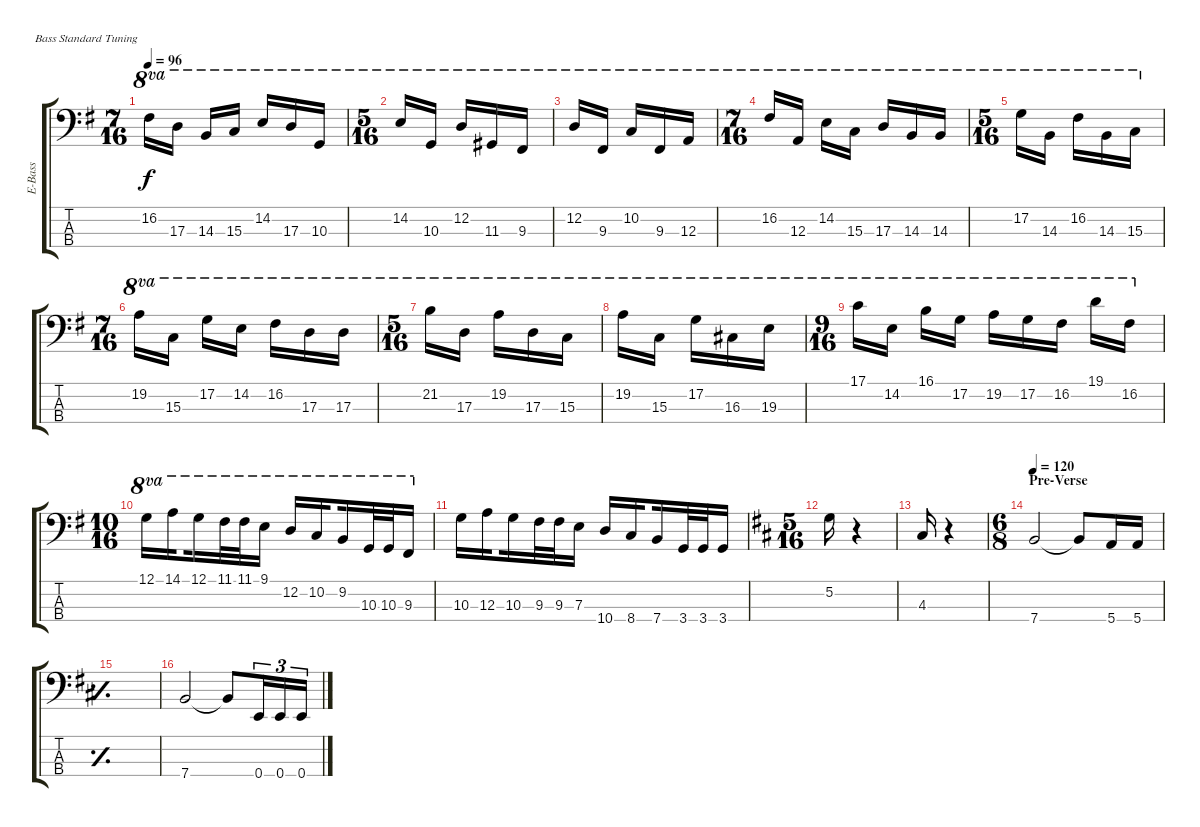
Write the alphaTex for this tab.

\defaultSystemsLayout 4
\bracketExtendMode groupsimilarinstruments
\otherSystemsTrackNameOrientation horizontal
\track ("Electric Bass" "E-Bass") {multiBarRest instrument electricbassfinger}
\staff {score tabs}
\tuning (G2 D2 A1 E1)
\ts (7 16)
\beaming (8 3 3 1)
\tempo 96
\clef f4
\ks g
16.2{acc #}.16{ot 8va dy f beam Down beam merge} 17.3{acc forcenatural}.16{ot 8va beam Down beam split} 14.3{acc forcenatural}.16{ot 8va beam Up beam merge} 15.3{acc forcenatural}.16{ot 8va beam Up beam split} 14.2{acc forcenatural}.16{ot 8va beam Up beam merge} 17.3{acc forcenatural}.16{ot 8va beam Up beam merge} 10.3{acc forcenatural}.16{ot 8va beam Up beam merge} |
\ts (5 16)
\beaming (8 3 3 1)
14.2{acc forcenatural}.16{ot 8va beam Up beam merge} 10.3{acc forcenatural}.16{ot 8va beam Up beam split} 12.2{acc forcenatural}.16{ot 8va beam Up beam merge} 11.3{acc #}.16{ot 8va beam Up beam merge} 9.3{acc #}.16{ot 8va beam Up beam merge} |
12.2{acc forcenatural}.16{ot 8va beam Up beam merge} 9.3{acc #}.16{ot 8va beam Up beam split} 10.2{acc forcenatural}.16{ot 8va beam Up beam merge} 9.3{acc #}.16{ot 8va beam Up beam merge} 12.3{acc forcenatural}.16{ot 8va beam Up beam merge} |
\ts (7 16)
\beaming (8 3 3 1)
16.2{acc #}.16{ot 8va beam Up beam merge} 12.3{acc forcenatural}.16{ot 8va beam Up beam split} 14.2{acc forcenatural}.16{ot 8va beam Down beam merge} 15.3{acc forcenatural}.16{ot 8va beam Down beam split} 17.3{acc forcenatural}.16{ot 8va beam Up beam merge} 14.3{acc forcenatural}.16{ot 8va beam Up beam merge} 14.3{acc forcenatural}.16{ot 8va beam Up beam merge} |
\ts (5 16)
\beaming (8 3 3 1)
17.2{acc forcenatural}.16{ot 8va beam Down beam merge} 14.3{acc forcenatural}.16{ot 8va beam Down beam split} 16.2{acc #}.16{ot 8va beam Down beam merge} 14.3{acc forcenatural}.16{ot 8va beam Down beam merge} 15.3{acc forcenatural}.16{ot 8va beam Down beam merge} |
\ts (7 16)
\beaming (8 3 3 1)
19.2{acc forcenatural}.16{ot 8va beam Down beam merge} 15.3{acc forcenatural}.16{ot 8va beam Down beam split} 17.2{acc forcenatural}.16{ot 8va beam Down beam merge} 14.2{acc forcenatural}.16{ot 8va beam Down beam split} 16.2{acc #}.16{ot 8va beam Down beam merge} 17.3{acc forcenatural}.16{ot 8va beam Down beam merge} 17.3{acc forcenatural}.16{ot 8va beam Down beam merge} |
\ts (5 16)
\beaming (8 3 3 1)
21.2{acc forcenatural}.16{ot 8va beam Down beam merge} 17.3{acc forcenatural}.16{ot 8va beam Down beam split} 19.2{acc forcenatural}.16{ot 8va beam Down beam merge} 17.3{acc forcenatural}.16{ot 8va beam Down beam merge} 15.3{acc forcenatural}.16{ot 8va beam Down beam merge} |
19.2{acc forcenatural}.16{ot 8va beam Down beam merge} 15.3{acc forcenatural}.16{ot 8va beam Down beam split} 17.2{acc forcenatural}.16{ot 8va beam Down beam merge} 16.3{acc #}.16{ot 8va beam Down beam merge} 19.3{acc forcenatural}.16{ot 8va beam Down beam merge} |
\ts (9 16)
\beaming (8 3 3 1)
17.1{acc forcenatural}.16{ot 8va beam Down beam merge} 14.2{acc forcenatural}.16{ot 8va beam Down beam split} 16.1{acc forcenatural}.16{ot 8va beam Down beam merge} 17.2{acc forcenatural}.16{ot 8va beam Down beam split} 19.2{acc forcenatural}.16{ot 8va beam Down beam merge} 17.2{acc forcenatural}.16{ot 8va beam Down beam merge} 16.2{acc #}.16{ot 8va beam Down beam split} 19.1{acc forcenatural}.16{ot 8va beam Down beam merge} 16.2{acc #}.16{ot 8va beam Down} |
\ts (10 16)
\beaming (8 3 3 1)
12.1{acc forcenatural}.16{ot 8va beam Down beam merge} 14.1{acc forcenatural}.16{ot 8va beam Down beam splitsecondary} 12.1{acc forcenatural}.16{ot 8va beam Down beam merge} 11.1{acc #}.32{ot 8va beam Down beam merge} 11.1{acc #}.32{ot 8va beam Down beam merge} 9.1{acc forcenatural}.16{ot 8va beam Down beam split} 12.2{acc forcenatural}.16{ot 8va beam Up beam merge} 10.2{acc forcenatural}.16{ot 8va beam Up beam splitsecondary} 9.2{acc forcenatural}.16{ot 8va beam Up beam merge} 10.3{acc forcenatural}.32{ot 8va beam Up beam merge} 10.3{acc forcenatural}.32{ot 8va beam Up beam merge} 9.3{acc #}.16{ot 8va beam Up beam merge} |
10.3{acc forcenatural}.16{beam Down beam merge} 12.3{acc forcenatural}.16{beam Down beam splitsecondary} 10.3{acc forcenatural}.16{beam Down beam merge} 9.3{acc #}.32{beam Down beam merge} 9.3{acc #}.32{beam Down beam merge} 7.3{acc forcenatural}.16{beam Down beam split} 10.4{acc forcenatural}.16{beam Up beam merge} 8.4{acc forcenatural}.16{beam Up beam splitsecondary} 7.4{acc forcenatural}.16{beam Up beam merge} 3.4{acc forcenatural}.32{beam Up beam merge} 3.4{acc forcenatural}.32{beam Up beam merge} 3.4{acc forcenatural}.16{beam Up} |
\ts (5 16)
\beaming (8 3 3 1)
\ks d
5.2{acc forcenatural}.16{beam Down} r.4{beam Down} |
4.3{acc #}.16{beam Up} r.4{beam Up} |
\ts (6 8)
\beaming (8 3 3)
\section ("" "Pre-Verse")
\tempo 120
7.4{acc forcenatural}.2{beam Up} 7.4{t acc forcenatural}.8{beam Up} 5.4{acc forcenatural}.16{beam Up} 5.4{acc forcenatural}.16{beam Up} |
\simile simple
|
\simile none
7.4{acc forcenatural}.2{beam Up} 7.4{t acc forcenatural}.8{beam Up beam merge} 0.4{acc forcenatural}.16{tu (3 2) beam Up} 0.4{acc forcenatural}.16{tu (3 2) beam Up} 0.4{acc forcenatural}.16{tu (3 2) beam Up}
